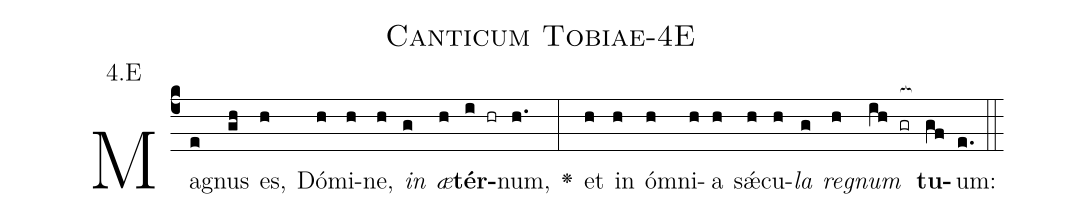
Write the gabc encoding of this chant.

name: Canticum Tobiae-4E;
annotation: 4.E;
%%
(c4)Ma(e)gnus(gh) es,(h) Dó(h)mi(h)ne,(h) <i>in</i>(g) <i>æ</i>(h)<b>tér</b>(i hr)num,(h.) <v>\greheightstar</v>(:) et(h) in(h) óm(h)ni(h)a(h) sǽ(h)cu(h)<i>la</i>(g) <i>re</i>(h)<i>gnum</i>(ih gr[ocb:1{]) <b>tu</b>(gf[ocb:0}])um:(e.) (::)


%E(h) u(g) o(h) u(ih) a(gf) e.(e.) (::)
